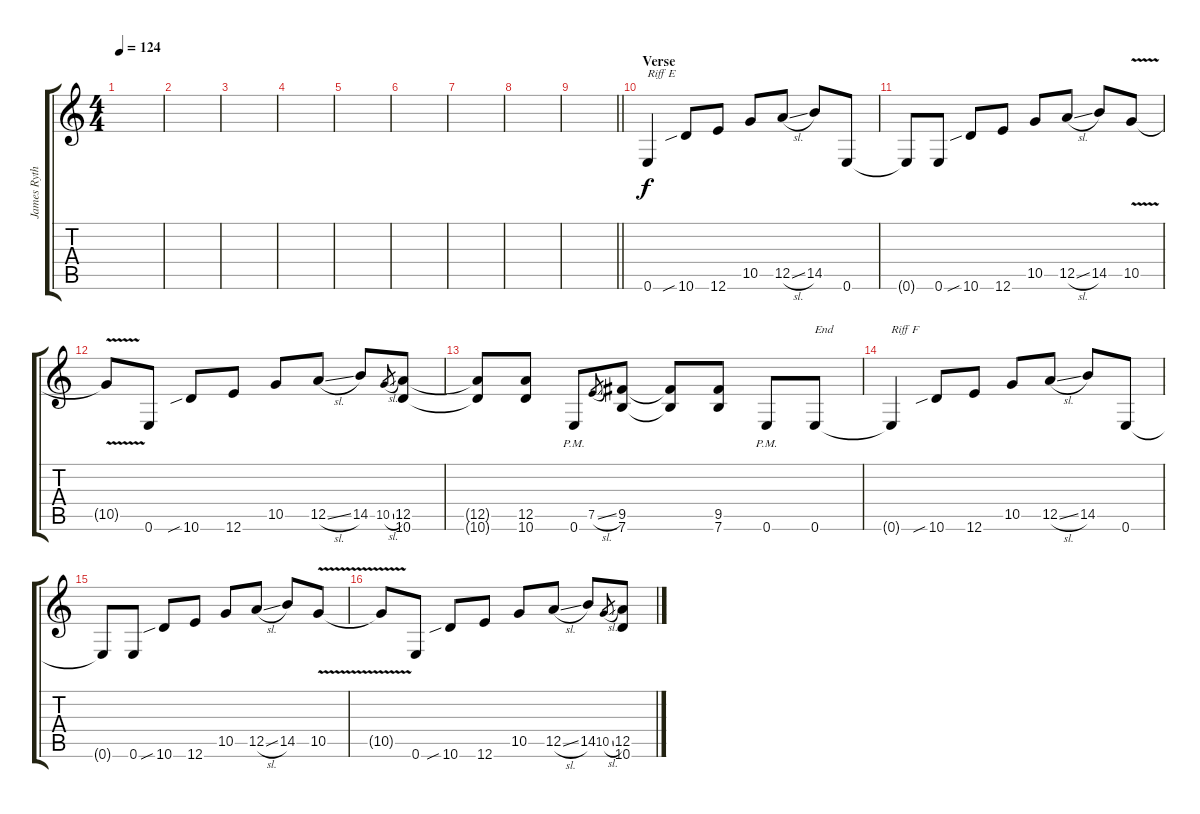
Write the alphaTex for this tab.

\track ("James Ryth." "James Ryth") {instrument distortionguitar}
\staff {score tabs}
\tuning (E4 B3 G3 D3 A2 E2) {hide}
\ts (4 4)
\tempo 124
\clef g2
\ks c
|
|
|
|
|
|
|
|
\barLineRight lightlight
|
\section ("" "Verse")
0.6.4{txt "Riff E"} 10.6{sib}.8 12.6.8 10.5.8 12.5{sl}.8 14.5.8 0.6.8 |
0.6{t}.8 0.6.8 10.6{sib}.8 12.6.8 10.5.8 12.5{sl}.8 14.5.8 10.5{v}.8 |
10.5{t}.8 0.6.8 10.6{sib}.8 12.6.8 10.5.8 12.5{sl}.8 14.5.8 10.5{sl}.8{gr} (12.5 10.6).8 |
(12.5{t} 10.6{t}).8 (12.5 10.6).8 0.6{pm}.8 7.5{sl}.8{gr} (9.5 7.6).8 (9.5{t} 7.6{t}).8 (9.5 7.6).8 0.6{pm}.8 0.6.8{txt "End"} |
0.6{t}.4{txt "Riff F"} 10.6{sib}.8 12.6.8 10.5.8 12.5{sl}.8 14.5.8 0.6.8 |
0.6{t}.8 0.6.8 10.6{sib}.8 12.6.8 10.5.8 12.5{sl}.8 14.5.8 10.5{v}.8 |
10.5{t}.8 0.6.8 10.6{sib}.8 12.6.8 10.5.8 12.5{sl}.8 14.5.8 10.5{sl}.8{gr} (12.5 10.6).8
